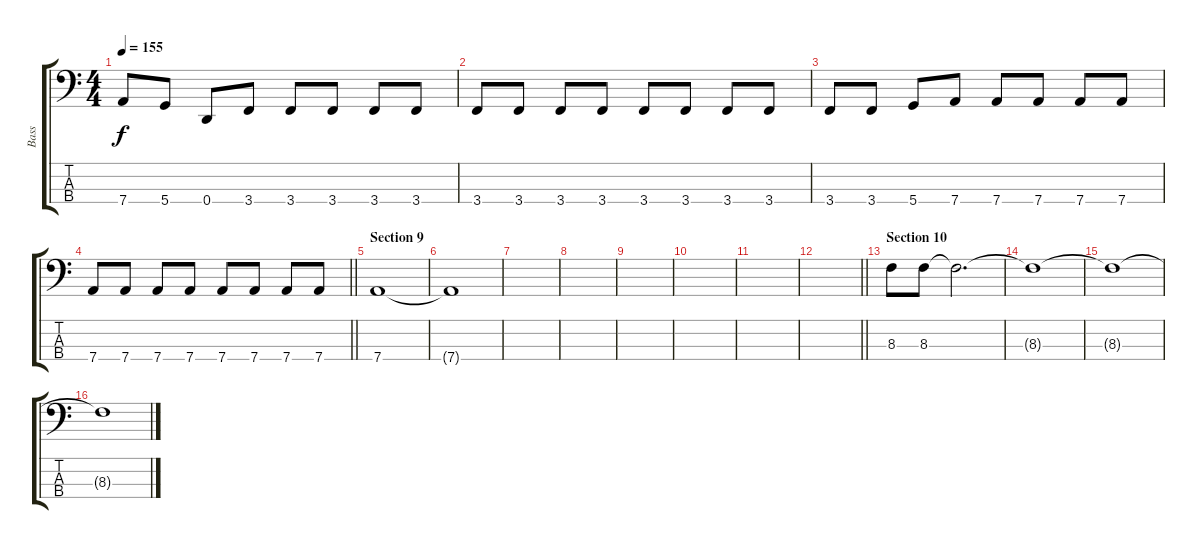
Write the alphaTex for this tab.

\track ("Bass" "Bass") {instrument electricbassfinger}
\staff {score tabs}
\tuning (G2 D2 A1 D1) {hide}
\ts (4 4)
\tempo 155
\clef f4
\ks c
7.4.8{dy f} 5.4.8 0.4.8 3.4.8 3.4.8 3.4.8 3.4.8 3.4.8 |
3.4.8 3.4.8 3.4.8 3.4.8 3.4.8 3.4.8 3.4.8 3.4.8 |
3.4.8 3.4.8 5.4.8 7.4.8 7.4.8 7.4.8 7.4.8 7.4.8 |
\barLineRight lightlight
7.4.8 7.4.8 7.4.8 7.4.8 7.4.8 7.4.8 7.4.8 7.4.8 |
\section ("" "Section 9")
7.4.1 |
7.4{t}.1 |
|
|
|
|
|
\barLineRight lightlight
|
\section ("" "Section 10")
8.3.8 8.3.8 8.3{t}.2{d} |
8.3{t}.1 |
8.3{t}.1 |
8.3{t}.1
